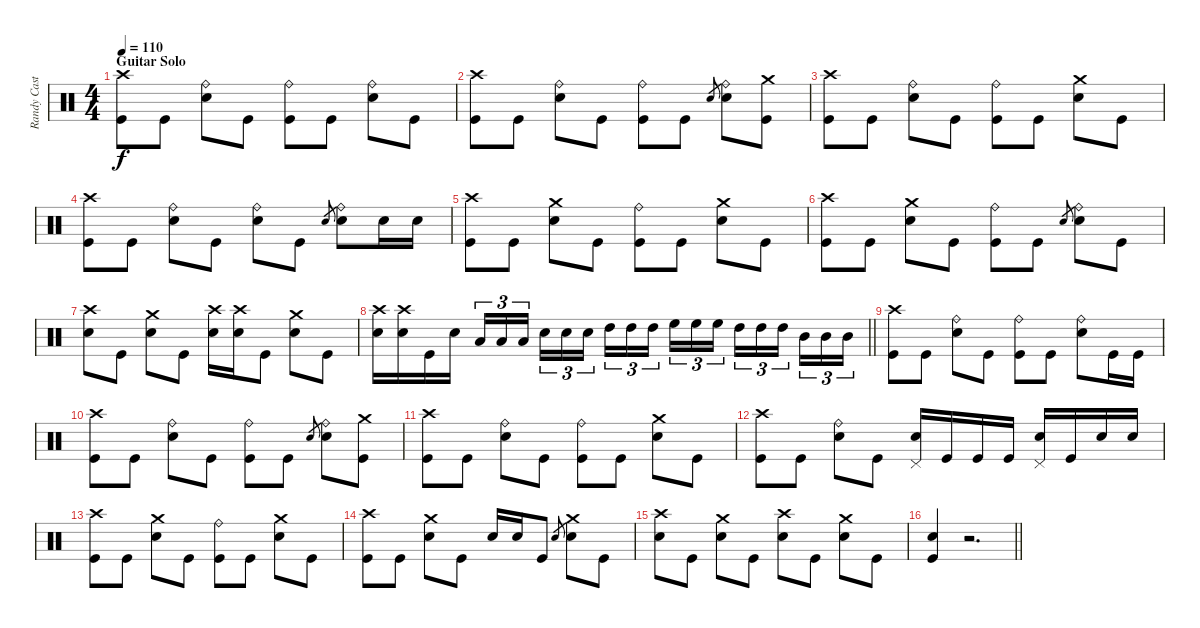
\track ("Randy Castillo" "Randy Cast") {instrument percussion}
\staff {score}
\articulation defaults
\ts (4 4)
\section ("" "Guitar Solo")
\tempo 110
\clef neutral
\ks c
("Crash high (hit)" "Kick (hit)").8{dy f} "Kick (hit)".8 ("Ride (bell)" "Snare (hit) 2").8 "Kick (hit)".8 ("Ride (bell)" "Kick (hit)").8 "Kick (hit)".8 ("Ride (bell)" "Snare (hit) 2").8 "Kick (hit)".8 |
("Crash high (hit)" "Kick (hit)").8 "Kick (hit)".8 ("Ride (bell)" "Snare (hit) 2").8 "Kick (hit)".8 ("Ride (bell)" "Kick (hit)").8 "Kick (hit)".8 "Snare (hit) 2".8{gr} ("Ride (bell)" "Snare (hit) 2").8 ("Crash medium (hit)" "Kick (hit)").8 |
("Crash high (hit)" "Kick (hit)").8 "Kick (hit)".8 ("Ride (bell)" "Snare (hit) 2").8 "Kick (hit)".8 ("Ride (bell)" "Kick (hit)").8 "Kick (hit)".8 ("Crash medium (hit)" "Snare (hit) 2").8 "Kick (hit)".8 |
("Crash high (hit)" "Kick (hit)").8 "Kick (hit)".8 ("Ride (bell)" "Snare (hit) 2").8 "Kick (hit)".8 ("Ride (bell)" "Snare (hit) 2").8 "Kick (hit)".8 "Snare (hit) 2".8{gr} ("Ride (bell)" "Snare (hit) 2").8 "Snare (hit) 2".16 "Snare (hit) 2".16 |
("Crash high (hit)" "Kick (hit)").8 "Kick (hit)".8 ("Crash medium (hit)" "Snare (hit) 2").8 "Kick (hit)".8 ("Ride (bell)" "Kick (hit)").8 "Kick (hit)".8 ("Crash medium (hit)" "Snare (hit) 2").8 "Kick (hit)".8 |
("Crash high (hit)" "Kick (hit)").8 "Kick (hit)".8 ("Crash medium (hit)" "Snare (hit) 2").8 "Kick (hit)".8 ("Ride (bell)" "Kick (hit)").8 "Kick (hit)".8 "Snare (hit) 2".8{gr} ("Ride (bell)" "Snare (hit) 2").8 "Kick (hit)".8 |
("Crash high (hit)" "Snare (hit) 2").8 "Kick (hit)".8 ("Crash medium (hit)" "Snare (hit) 2").8 "Kick (hit)".8 ("Crash high (hit)" "Snare (hit) 2").16 ("Crash high (hit)" "Snare (hit) 2").16 "Kick (hit)".8 ("Crash medium (hit)" "Snare (hit) 2").8 "Kick (hit)".8 |
\barLineRight lightlight
("Crash high (hit)" "Snare (hit) 2").16 ("Crash high (hit)" "Snare (hit) 2").16 "Kick (hit)".16 "Snare (hit) 2".16 "Low Tom (hit)".16{tu (3 2)} "Low Tom (hit)".16{tu (3 2)} "Low Tom (hit)".16{tu (3 2) beam splitsecondary} "Snare (hit) 2".16{tu (3 2)} "Snare (hit) 2".16{tu (3 2)} "Snare (hit) 2".16{tu (3 2)} "High Tom (hit)".16{tu (3 2)} "High Tom (hit)".16{tu (3 2)} "High Tom (hit)".16{tu (3 2) beam splitsecondary} "High Floor Tom (hit)".16{tu (3 2)} "High Floor Tom (hit)".16{tu (3 2)} "High Floor Tom (hit)".16{tu (3 2)} "High Tom (hit)".16{tu (3 2)} "High Tom (hit)".16{tu (3 2)} "High Tom (hit)".16{tu (3 2) beam splitsecondary} "Mid Tom (hit)".16{tu (3 2)} "Mid Tom (hit)".16{tu (3 2)} "Mid Tom (hit)".16{tu (3 2)} |
\section ("" "")
("Crash high (hit)" "Kick (hit)").8 "Kick (hit)".8 ("Ride (bell)" "Snare (hit) 2").8 "Kick (hit)".8 ("Ride (bell)" "Kick (hit)").8 "Kick (hit)".8 ("Ride (bell)" "Snare (hit) 2").8 "Kick (hit)".16 "Kick (hit)".16 |
("Crash high (hit)" "Kick (hit)").8 "Kick (hit)".8 ("Ride (bell)" "Snare (hit) 2").8 "Kick (hit)".8 ("Ride (bell)" "Kick (hit)").8 "Kick (hit)".8 "Snare (hit) 2".8{gr} ("Ride (bell)" "Snare (hit) 2").8 ("Crash medium (hit)" "Kick (hit)").8 |
("Crash high (hit)" "Kick (hit)").8 "Kick (hit)".8 ("Ride (bell)" "Snare (hit) 2").8 "Kick (hit)".8 ("Ride (bell)" "Kick (hit)").8 "Kick (hit)".8 ("Crash medium (hit)" "Snare (hit) 2").8 "Kick (hit)".8 |
("Crash high (hit)" "Kick (hit)").8 "Kick (hit)".8 ("Ride (bell)" "Snare (hit) 2").8 "Kick (hit)".8 ("Pedal Hi-Hat (hit)" "Snare (hit) 2").16 "Kick (hit)".16 "Kick (hit)".16 "Kick (hit)".16 ("Pedal Hi-Hat (hit)" "Snare (hit) 2").16 "Kick (hit)".16 "Snare (hit) 2".16 "Snare (hit) 2".16 |
("Crash high (hit)" "Kick (hit)").8 "Kick (hit)".8 ("Crash medium (hit)" "Snare (hit) 2").8 "Kick (hit)".8 ("Ride (bell)" "Kick (hit)").8 "Kick (hit)".8 ("Crash medium (hit)" "Snare (hit) 2").8 "Kick (hit)".8 |
("Crash high (hit)" "Kick (hit)").8 "Kick (hit)".8 ("Crash medium (hit)" "Snare (hit) 2").8 "Kick (hit)".8 "Snare (hit) 2".16 "Snare (hit) 2".16 "Kick (hit)".8 "Snare (hit) 2".8{gr} ("Crash medium (hit)" "Snare (hit) 2").8 "Kick (hit)".8 |
("Crash high (hit)" "Snare (hit) 2").8 "Kick (hit)".8 ("Crash medium (hit)" "Snare (hit) 2").8 "Kick (hit)".8 ("Crash high (hit)" "Snare (hit) 2").8 "Kick (hit)".8 ("Crash medium (hit)" "Snare (hit) 2").8 "Kick (hit)".8 |
\barLineRight lightlight
("Snare (hit) 2" "Kick (hit)").4 r.2{d}
